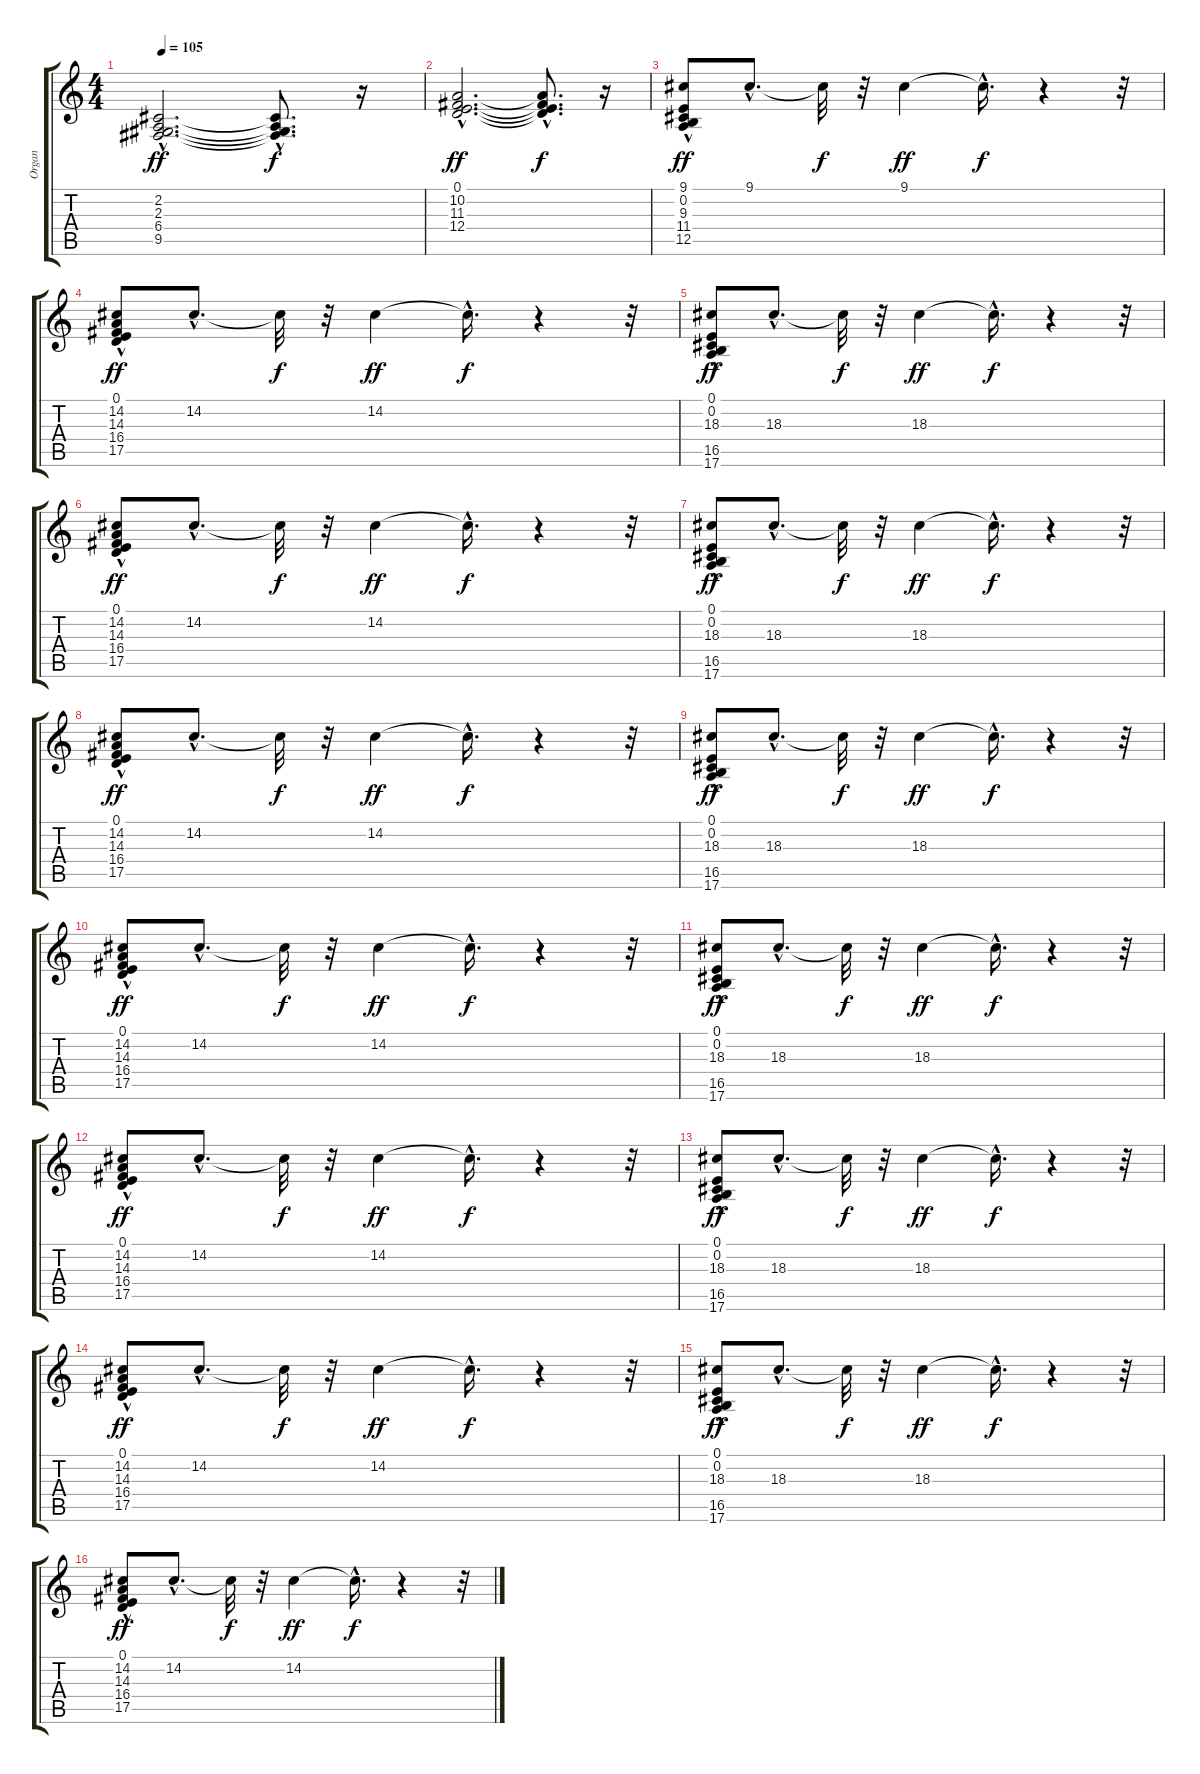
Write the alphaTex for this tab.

\track ("Organ" "Organ") {instrument drawbarorgan}
\staff {score tabs}
\tuning (E4 B3 G3 D3 A2 E2) {hide}
\ts (4 4)
\tempo 105
\clef g2
\ks c
(2.2{hac} 2.3{hac} 6.4{hac} 9.5{hac}).2{d dy ff} (2.2{hac t} 2.3{hac t} 6.4{hac t} 9.5{hac t}).8{d dy f} r.16 |
(0.1{hac} 10.2{hac} 11.3{hac} 12.4{hac}).2{d dy ff} (0.1{hac t} 10.2{hac t} 11.3{hac t} 12.4{hac t}).8{d dy f} r.16 |
(9.1 0.2{hac} 9.3{hac} 11.4{hac} 12.5{hac}).8{dy ff} 9.1{hac}.8{d} 9.1{t}.32{dy f} r.32 9.1.4{dy ff} 9.1{hac t}.16{d dy f} r.4 r.32 |
(0.1{hac} 14.2 14.3{hac} 16.4{hac} 17.5{hac}).8{dy ff} 14.2{hac}.8{d} 14.2{t}.32{dy f} r.32 14.2.4{dy ff} 14.2{hac t}.16{d dy f} r.4 r.32 |
(0.1{hac} 0.2{hac} 18.3 16.5{hac} 17.6{hac}).8{dy ff} 18.3{hac}.8{d} 18.3{t}.32{dy f} r.32 18.3.4{dy ff} 18.3{hac t}.16{d dy f} r.4 r.32 |
(0.1{hac} 14.2 14.3{hac} 16.4{hac} 17.5{hac}).8{dy ff} 14.2{hac}.8{d} 14.2{t}.32{dy f} r.32 14.2.4{dy ff} 14.2{hac t}.16{d dy f} r.4 r.32 |
(0.1{hac} 0.2{hac} 18.3 16.5{hac} 17.6{hac}).8{dy ff} 18.3{hac}.8{d} 18.3{t}.32{dy f} r.32 18.3.4{dy ff} 18.3{hac t}.16{d dy f} r.4 r.32 |
(0.1{hac} 14.2 14.3{hac} 16.4{hac} 17.5{hac}).8{dy ff} 14.2{hac}.8{d} 14.2{t}.32{dy f} r.32 14.2.4{dy ff} 14.2{hac t}.16{d dy f} r.4 r.32 |
(0.1{hac} 0.2{hac} 18.3 16.5{hac} 17.6{hac}).8{dy ff} 18.3{hac}.8{d} 18.3{t}.32{dy f} r.32 18.3.4{dy ff} 18.3{hac t}.16{d dy f} r.4 r.32 |
(0.1{hac} 14.2 14.3{hac} 16.4{hac} 17.5{hac}).8{dy ff} 14.2{hac}.8{d} 14.2{t}.32{dy f} r.32 14.2.4{dy ff} 14.2{hac t}.16{d dy f} r.4 r.32 |
(0.1{hac} 0.2{hac} 18.3 16.5{hac} 17.6{hac}).8{dy ff} 18.3{hac}.8{d} 18.3{t}.32{dy f} r.32 18.3.4{dy ff} 18.3{hac t}.16{d dy f} r.4 r.32 |
(0.1{hac} 14.2 14.3{hac} 16.4{hac} 17.5{hac}).8{dy ff} 14.2{hac}.8{d} 14.2{t}.32{dy f} r.32 14.2.4{dy ff} 14.2{hac t}.16{d dy f} r.4 r.32 |
(0.1{hac} 0.2{hac} 18.3 16.5{hac} 17.6{hac}).8{dy ff} 18.3{hac}.8{d} 18.3{t}.32{dy f} r.32 18.3.4{dy ff} 18.3{hac t}.16{d dy f} r.4 r.32 |
(0.1{hac} 14.2 14.3{hac} 16.4{hac} 17.5{hac}).8{dy ff} 14.2{hac}.8{d} 14.2{t}.32{dy f} r.32 14.2.4{dy ff} 14.2{hac t}.16{d dy f} r.4 r.32 |
(0.1{hac} 0.2{hac} 18.3 16.5{hac} 17.6{hac}).8{dy ff} 18.3{hac}.8{d} 18.3{t}.32{dy f} r.32 18.3.4{dy ff} 18.3{hac t}.16{d dy f} r.4 r.32 |
(0.1{hac} 14.2 14.3{hac} 16.4{hac} 17.5{hac}).8{dy ff} 14.2{hac}.8{d} 14.2{t}.32{dy f} r.32 14.2.4{dy ff} 14.2{hac t}.16{d dy f} r.4 r.32
